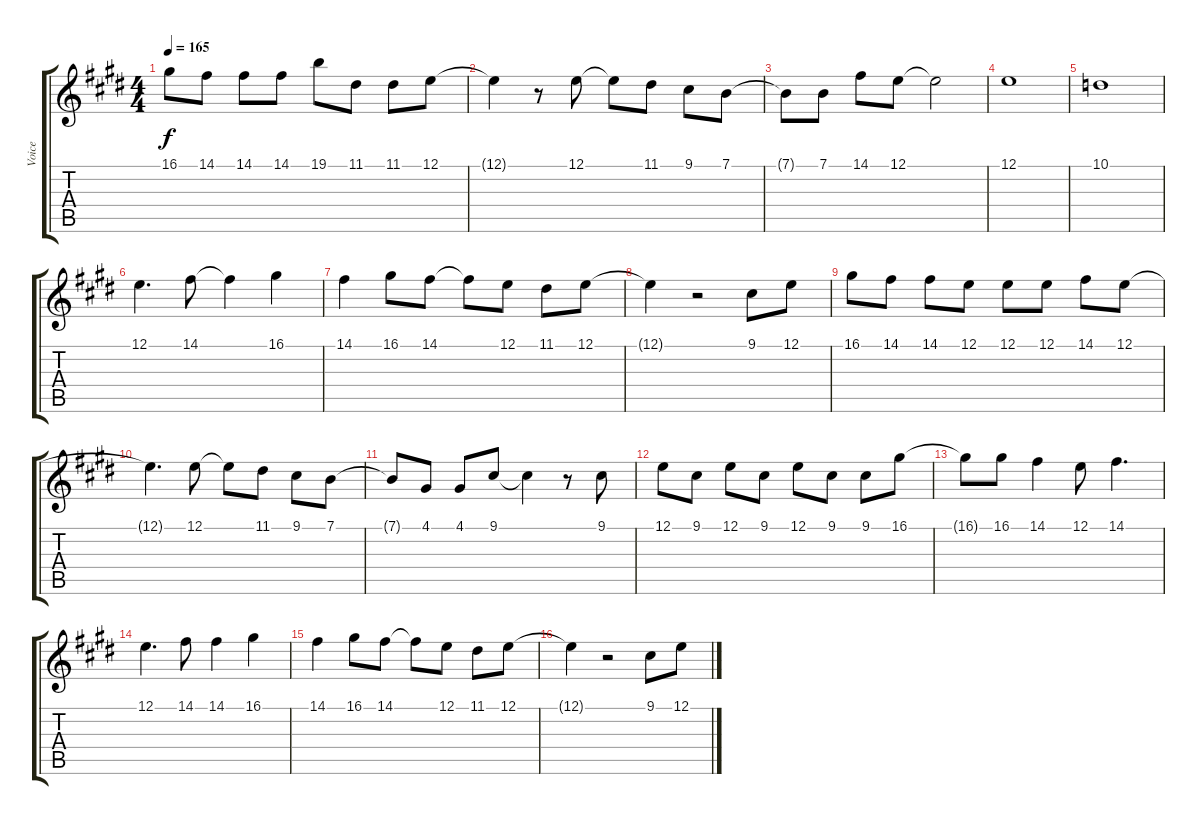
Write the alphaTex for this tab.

\track ("Voice" "Voice") {instrument altosax}
\staff {score tabs}
\tuning (E4 B3 G3 D3 A2 E2) {hide}
\ts (4 4)
\tempo 165
\clef g2
\ks e
16.1.8{dy f} 14.1.8 14.1.8 14.1.8 19.1.8 11.1.8 11.1.8 12.1.8 |
12.1{t}.4 r.8 12.1.8 12.1{t}.8 11.1.8 9.1.8 7.1.8 |
7.1{t}.8 7.1.8 14.1.8 12.1.8 12.1{t}.2 |
12.1.1 |
10.1.1 |
12.1.4{d} 14.1.8 14.1{t}.4 16.1.4 |
14.1.4 16.1.8 14.1.8 14.1{t}.8 12.1.8 11.1.8 12.1.8 |
12.1{t}.4 r.2 9.1.8 12.1.8 |
16.1.8 14.1.8 14.1.8 12.1.8 12.1.8 12.1.8 14.1.8 12.1.8 |
12.1{t}.4{d} 12.1.8 12.1{t}.8 11.1.8 9.1.8 7.1.8 |
7.1{t}.8 4.1.8 4.1.8 9.1.8 9.1{t}.4 r.8 9.1.8 |
12.1.8 9.1.8 12.1.8 9.1.8 12.1.8 9.1.8 9.1.8 16.1.8 |
16.1{t}.8 16.1.8 14.1.4 12.1.8 14.1.4{d} |
12.1.4{d} 14.1.8 14.1.4 16.1.4 |
14.1.4 16.1.8 14.1.8 14.1{t}.8 12.1.8 11.1.8 12.1.8 |
12.1{t}.4 r.2 9.1.8 12.1.8
